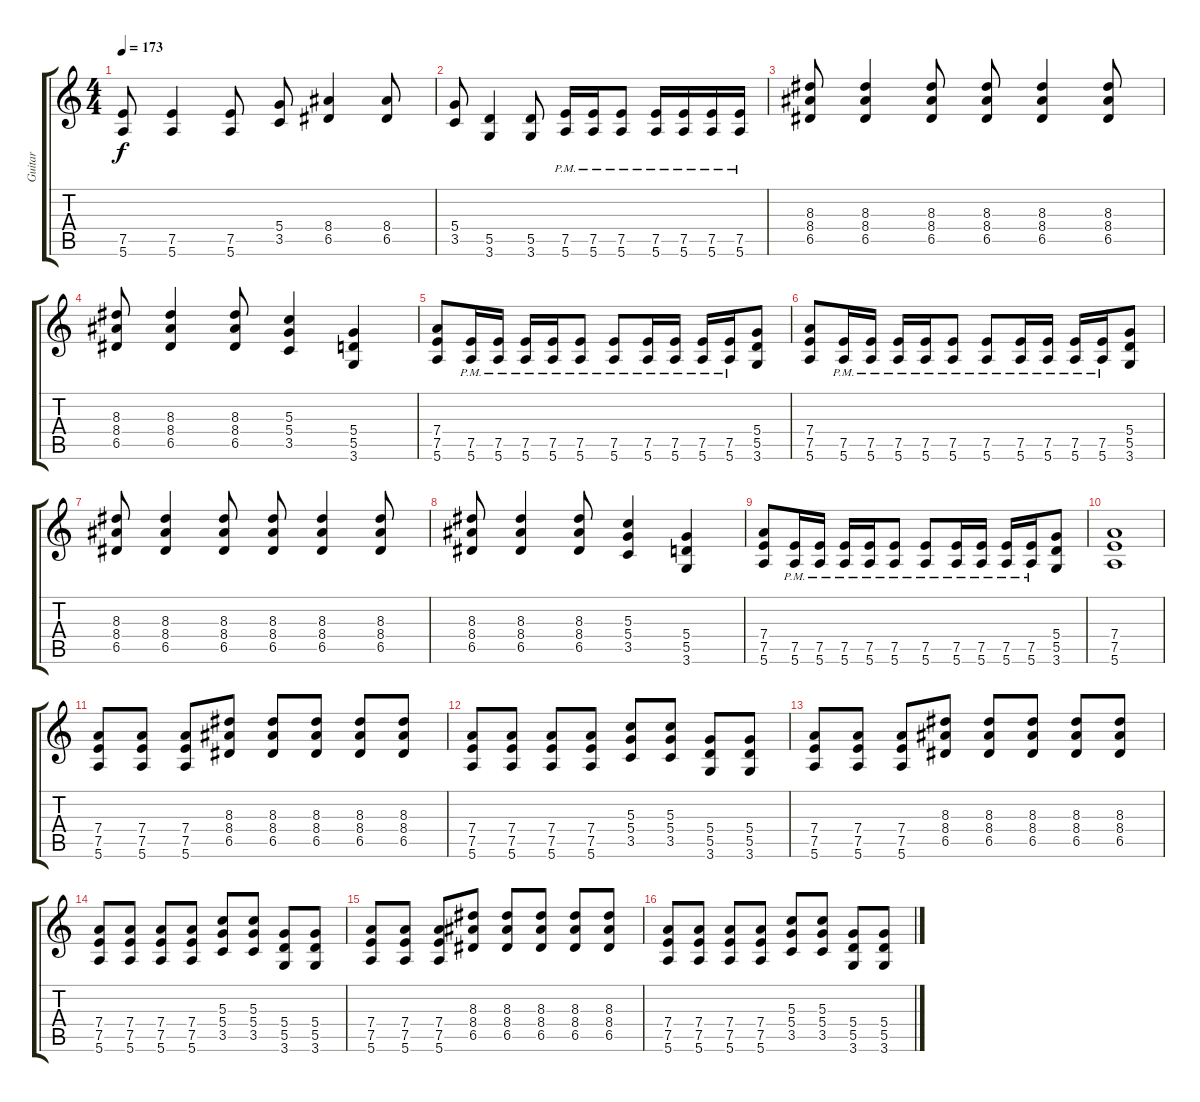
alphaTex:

\track ("Guitar" "Guitar") {instrument overdrivenguitar}
\staff {score tabs}
\tuning (E4 B3 G3 D3 A2 E2) {hide}
\ts (4 4)
\tempo 173
\clef g2
\ks c
(7.5 5.6).8{dy f} (7.5 5.6).4 (7.5 5.6).8 (5.4 3.5).8 (8.4 6.5).4 (8.4 6.5).8 |
(5.4 3.5).8 (5.5 3.6).4 (5.5 3.6).8 (7.5{pm} 5.6{pm}).16 (7.5{pm} 5.6{pm}).16 (7.5{pm} 5.6{pm}).8 (7.5{pm} 5.6{pm}).16 (7.5{pm} 5.6{pm}).16 (7.5{pm} 5.6{pm}).16 (7.5{pm} 5.6{pm}).16 |
(8.3 8.4 6.5).8 (8.3 8.4 6.5).4 (8.3 8.4 6.5).8 (8.3 8.4 6.5).8 (8.3 8.4 6.5).4 (8.3 8.4 6.5).8 |
(8.3 8.4 6.5).8 (8.3 8.4 6.5).4 (8.3 8.4 6.5).8 (5.3 5.4 3.5).4 (5.4 5.5 3.6).4 |
(7.4 7.5 5.6).8 (7.5{pm} 5.6{pm}).16 (7.5{pm} 5.6{pm}).16 (7.5{pm} 5.6{pm}).16 (7.5{pm} 5.6{pm}).16 (7.5{pm} 5.6{pm}).8 (7.5{pm} 5.6{pm}).8 (7.5{pm} 5.6{pm}).16 (7.5{pm} 5.6{pm}).16 (7.5{pm} 5.6{pm}).16 (7.5{pm} 5.6{pm}).16 (5.4 5.5 3.6).8 |
(7.4 7.5 5.6).8 (7.5{pm} 5.6{pm}).16 (7.5{pm} 5.6{pm}).16 (7.5{pm} 5.6{pm}).16 (7.5{pm} 5.6{pm}).16 (7.5{pm} 5.6{pm}).8 (7.5{pm} 5.6{pm}).8 (7.5{pm} 5.6{pm}).16 (7.5{pm} 5.6{pm}).16 (7.5{pm} 5.6{pm}).16 (7.5{pm} 5.6{pm}).16 (5.4 5.5 3.6).8 |
(8.3 8.4 6.5).8 (8.3 8.4 6.5).4 (8.3 8.4 6.5).8 (8.3 8.4 6.5).8 (8.3 8.4 6.5).4 (8.3 8.4 6.5).8 |
(8.3 8.4 6.5).8 (8.3 8.4 6.5).4 (8.3 8.4 6.5).8 (5.3 5.4 3.5).4 (5.4 5.5 3.6).4 |
(7.4 7.5 5.6).8 (7.5{pm} 5.6{pm}).16 (7.5{pm} 5.6{pm}).16 (7.5{pm} 5.6{pm}).16 (7.5{pm} 5.6{pm}).16 (7.5{pm} 5.6{pm}).8 (7.5{pm} 5.6{pm}).8 (7.5{pm} 5.6{pm}).16 (7.5{pm} 5.6{pm}).16 (7.5{pm} 5.6{pm}).16 (7.5{pm} 5.6{pm}).16 (5.4 5.5 3.6).8 |
(7.4 7.5 5.6).1 |
(7.4 7.5 5.6).8 (7.4 7.5 5.6).8 (7.4 7.5 5.6).8 (8.3 8.4 6.5).8 (8.3 8.4 6.5).8 (8.3 8.4 6.5).8 (8.3 8.4 6.5).8 (8.3 8.4 6.5).8 |
(7.4 7.5 5.6).8 (7.4 7.5 5.6).8 (7.4 7.5 5.6).8 (7.4 7.5 5.6).8 (5.3 5.4 3.5).8 (5.3 5.4 3.5).8 (5.4 5.5 3.6).8 (5.4 5.5 3.6).8 |
(7.4 7.5 5.6).8 (7.4 7.5 5.6).8 (7.4 7.5 5.6).8 (8.3 8.4 6.5).8 (8.3 8.4 6.5).8 (8.3 8.4 6.5).8 (8.3 8.4 6.5).8 (8.3 8.4 6.5).8 |
(7.4 7.5 5.6).8 (7.4 7.5 5.6).8 (7.4 7.5 5.6).8 (7.4 7.5 5.6).8 (5.3 5.4 3.5).8 (5.3 5.4 3.5).8 (5.4 5.5 3.6).8 (5.4 5.5 3.6).8 |
(7.4 7.5 5.6).8 (7.4 7.5 5.6).8 (7.4 7.5 5.6).8 (8.3 8.4 6.5).8 (8.3 8.4 6.5).8 (8.3 8.4 6.5).8 (8.3 8.4 6.5).8 (8.3 8.4 6.5).8 |
(7.4 7.5 5.6).8 (7.4 7.5 5.6).8 (7.4 7.5 5.6).8 (7.4 7.5 5.6).8 (5.3 5.4 3.5).8 (5.3 5.4 3.5).8 (5.4 5.5 3.6).8 (5.4 5.5 3.6).8
